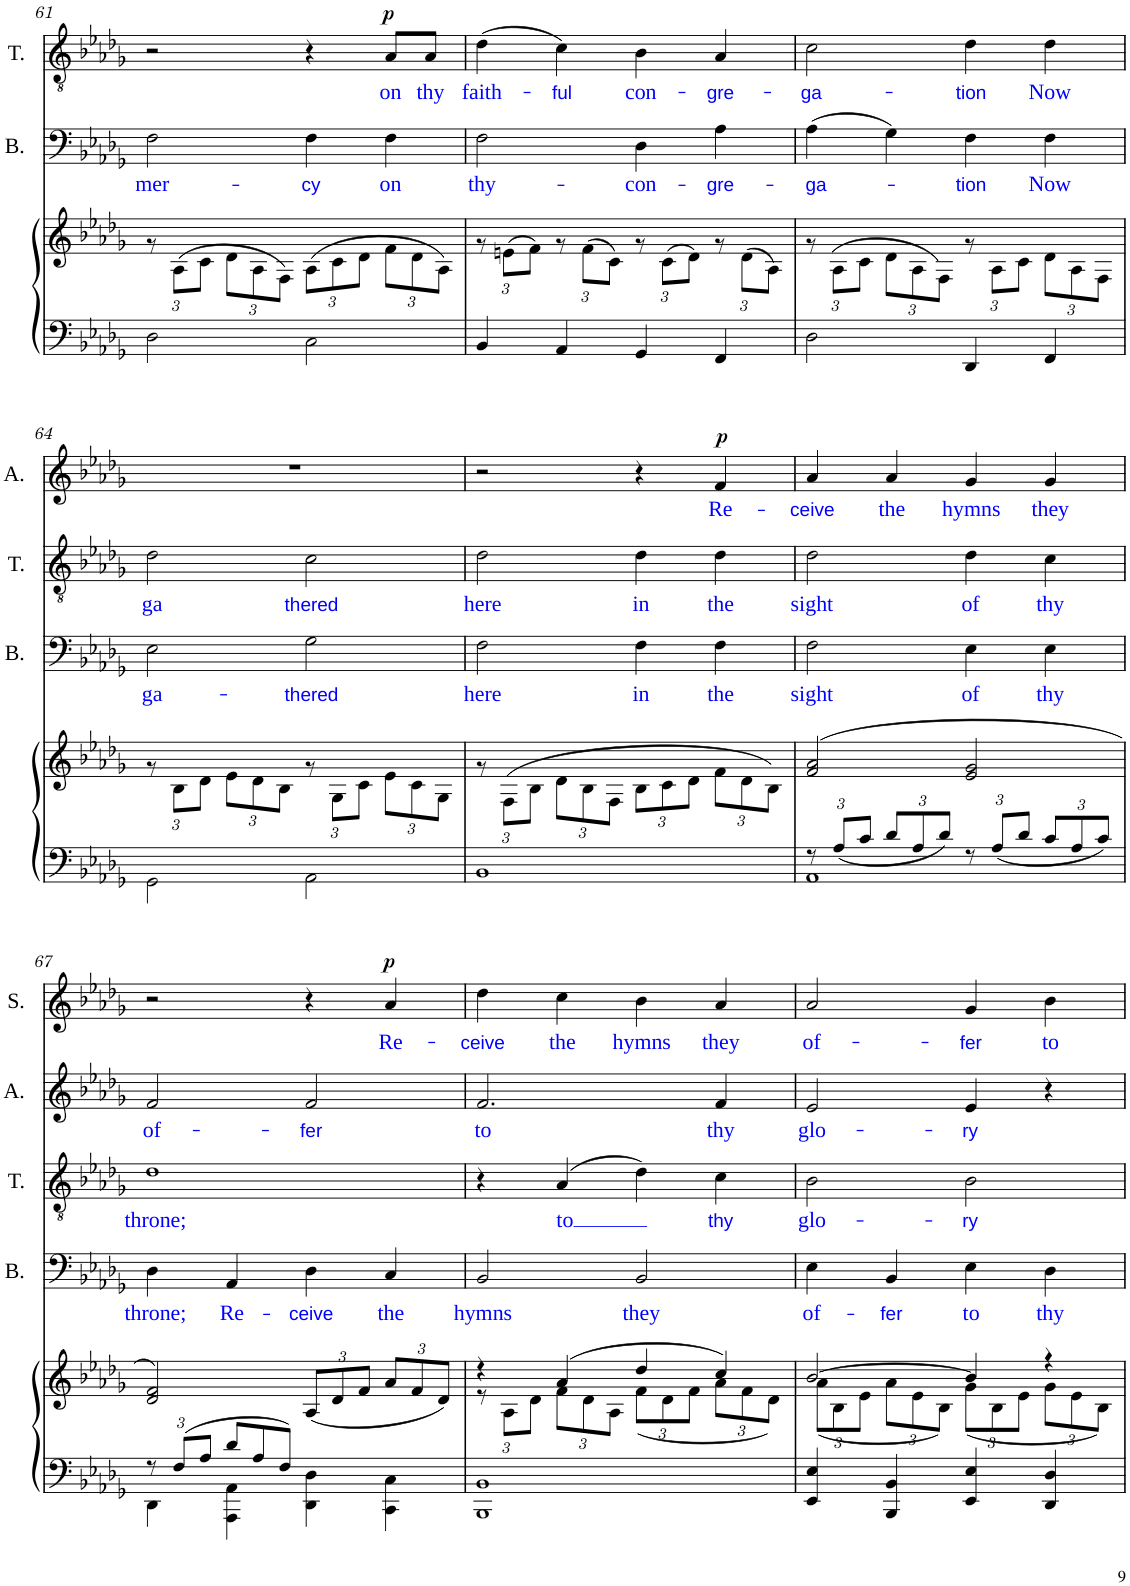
**kern	**kern	**kern	**text	**kern	**text	**dynam	**kern	**text	**dynam	**kern	**text	**dynam
*part5	*part5	*part4	*part4	*part3	*part3	*part3	*part2	*part2	*part2	*part1	*part1	*part1
*staff6	*staff5	*staff4	*staff4	*staff3	*staff3	*staff3	*staff2	*staff2	*staff2	*staff1	*staff1	*staff1
*I"Piano	*	*I"Bass	*	*I"Tenor	*	*	*I"Alto	*	*	*I"Soprano	*	*
*I'Pno	*	*I'B.	*	*I'T.	*	*	*I'A.	*	*	*I'S.	*	*
!!LO:PB:g=z
*clefF4	*clefG2	*clefF4	*	*clefGv2	*	*	*clefG2	*	*	*clefG2	*	*
*k[b-e-a-d-g-]	*k[b-e-a-d-g-]	*k[b-e-a-d-g-]	*	*k[b-e-a-d-g-]	*	*	*k[b-e-a-d-g-]	*	*	*k[b-e-a-d-g-]	*	*
*M4/4	*M4/4	*M4/4	*	*M4/4	*	*	*M4/4	*	*	*M4/4	*	*
=61	=61	=61	=61	=61	=61	=61	=61	=61	=61	=61	=61	=61
*^	*^	*	*	*	*	*	*	*	*	*	*	*
*	*	*	*Xbrackettup	*	*	*	*	*	*	*	*	*	*	*
!	!	!	!	!	!LO:LY:b:color=#0000FF	!	!	!	!	!	!	!	!	!
2D-\	1ryy	4ryy	12r	2F\	mer-	2r	.	.	1r	.	.	1r	.	.
.	.	.	(>12A-\L	.	.	.	.	.	.	.	.	.	.	.
.	.	.	12c\J	.	.	.	.	.	.	.	.	.	.	.
.	.	4ryy	12d-\L	.	.	.	.	.	.	.	.	.	.	.
.	.	.	12A-\	.	.	.	.	.	.	.	.	.	.	.
.	.	.	12F\J)	.	.	.	.	.	.	.	.	.	.	.
!	!	!	!	!	!LO:LY:b:color=#0000FF	!	!	!	!	!	!	!	!	!
2C\	.	2ryy	(>12A-\L	4F\	-cy	4r	.	.	.	.	.	.	.	.
.	.	.	12c\	.	.	.	.	.	.	.	.	.	.	.
.	.	.	12d-\J	.	.	.	.	.	.	.	.	.	.	.
!	!	!	!	!	!LO:LY:b:color=#0000FF	!	!LO:LY:b:color=#0000FF	!LO:DY:a	!	!	!	!	!	!
.	.	.	12f\L	4F\	on	8A-/L	on	p	.	.	.	.	.	.
.	.	.	12d-\	.	.	.	.	.	.	.	.	.	.	.
!	!	!	!	!	!	!	!LO:LY:b:color=#0000FF	!	!	!	!	!	!	!
.	.	.	.	.	.	8A-/J	thy	.	.	.	.	.	.	.
.	.	.	12A-\J)	.	.	.	.	.	.	.	.	.	.	.
=62	=62	=62	=62	=62	=62	=62	=62	=62	=62	=62	=62	=62	=62	=62
!	!	!	!	!	!LO:LY:b:color=#0000FF	!	!LO:LY:b:color=#0000FF	!	!	!	!	!	!	!
4BB-/	1ryy	4ryy	12r	2F\	thy-	(4d-\	faith-	.	1r	.	.	1r	.	.
.	.	.	(>12en\L	.	.	.	.	.	.	.	.	.	.	.
.	.	.	12f\J)	.	.	.	.	.	.	.	.	.	.	.
!	!	!	!	!	!	!	!LO:LY:b:color=#0000FF	!	!	!	!	!	!	!
4AA-/	.	4ryy	12r	.	.	4c\)	-ful	.	.	.	.	.	.	.
.	.	.	(>12f\L	.	.	.	.	.	.	.	.	.	.	.
.	.	.	12c\J)	.	.	.	.	.	.	.	.	.	.	.
!	!	!	!	!	!LO:LY:b:color=#0000FF	!	!LO:LY:b:color=#0000FF	!	!	!	!	!	!	!
4GG-/	.	2ryy	12r	4D-\	-con-	4B-\	con-	.	.	.	.	.	.	.
.	.	.	(>12c\L	.	.	.	.	.	.	.	.	.	.	.
.	.	.	12d-\J)	.	.	.	.	.	.	.	.	.	.	.
!	!	!	!	!	!LO:LY:b:color=#0000FF	!	!LO:LY:b:color=#0000FF	!	!	!	!	!	!	!
4FF/	.	.	12r	4A-\	-gre-	4A-/	-gre-	.	.	.	.	.	.	.
.	.	.	(>12d-\L	.	.	.	.	.	.	.	.	.	.	.
.	.	.	12A-\J)	.	.	.	.	.	.	.	.	.	.	.
=63	=63	=63	=63	=63	=63	=63	=63	=63	=63	=63	=63	=63	=63	=63
!	!	!	!	!	!LO:LY:b:color=#0000FF	!	!LO:LY:b:color=#0000FF	!	!	!	!	!	!	!
2D-\	1ryy	4ryy	12r	(4A-\	-ga-	2c\	-ga-	.	1r	.	.	1r	.	.
.	.	.	(>12A-\L	.	.	.	.	.	.	.	.	.	.	.
.	.	.	12c\J	.	.	.	.	.	.	.	.	.	.	.
.	.	4ryy	12d-\L	4G-\)	.	.	.	.	.	.	.	.	.	.
.	.	.	12A-\	.	.	.	.	.	.	.	.	.	.	.
.	.	.	12F\J)	.	.	.	.	.	.	.	.	.	.	.
!	!	!	!	!	!LO:LY:b:color=#0000FF	!	!LO:LY:b:color=#0000FF	!	!	!	!	!	!	!
4DD-/	.	2ryy	12r	4F\	-tion	4d-\	-tion	.	.	.	.	.	.	.
.	.	.	12A-\L	.	.	.	.	.	.	.	.	.	.	.
.	.	.	12c\J	.	.	.	.	.	.	.	.	.	.	.
!	!	!	!	!	!LO:LY:b:color=#0000FF	!	!LO:LY:b:color=#0000FF	!	!	!	!	!	!	!
4FF/	.	.	12d-\L	4F\	Now	4d-\	Now	.	.	.	.	.	.	.
.	.	.	12A-\	.	.	.	.	.	.	.	.	.	.	.
.	.	.	12F\J	.	.	.	.	.	.	.	.	.	.	.
!!LO:LB:g=z
=64	=64	=64	=64	=64	=64	=64	=64	=64	=64	=64	=64	=64	=64	=64
!	!	!	!	!	!LO:LY:b:color=#0000FF	!	!LO:LY:b:color=#0000FF	!	!	!	!	!	!	!
2GG-\	1ryy	4ryy	12r	2E-\	ga-	2d-\	ga	.	1r	.	.	1r	.	.
.	.	.	12B-\L	.	.	.	.	.	.	.	.	.	.	.
.	.	.	12d-\J	.	.	.	.	.	.	.	.	.	.	.
.	.	4ryy	12e-\L	.	.	.	.	.	.	.	.	.	.	.
.	.	.	12d-\	.	.	.	.	.	.	.	.	.	.	.
.	.	.	12B-\J	.	.	.	.	.	.	.	.	.	.	.
!	!	!	!	!	!LO:LY:b:color=#0000FF	!	!LO:LY:b:color=#0000FF	!	!	!	!	!	!	!
2AA-\	.	2ryy	12r	2G-\	-thered	2c\	thered	.	.	.	.	.	.	.
.	.	.	12G-\L	.	.	.	.	.	.	.	.	.	.	.
.	.	.	12c\J	.	.	.	.	.	.	.	.	.	.	.
.	.	.	12e-\L	.	.	.	.	.	.	.	.	.	.	.
.	.	.	12c\	.	.	.	.	.	.	.	.	.	.	.
.	.	.	12G-\J	.	.	.	.	.	.	.	.	.	.	.
=65	=65	=65	=65	=65	=65	=65	=65	=65	=65	=65	=65	=65	=65	=65
!	!	!	!	!	!LO:LY:b:color=#0000FF	!	!LO:LY:b:color=#0000FF	!	!	!	!	!	!	!
1BB-	1ryy	4ryy	12r	2F\	here	2d-\	here	.	2r	.	.	1r	.	.
.	.	.	(>12F\L	.	.	.	.	.	.	.	.	.	.	.
.	.	.	12B-\J	.	.	.	.	.	.	.	.	.	.	.
.	.	4ryy	12d-\L	.	.	.	.	.	.	.	.	.	.	.
.	.	.	12B-\	.	.	.	.	.	.	.	.	.	.	.
.	.	.	12F\J	.	.	.	.	.	.	.	.	.	.	.
!	!	!	!	!	!LO:LY:b:color=#0000FF	!	!LO:LY:b:color=#0000FF	!	!	!	!	!	!	!
.	.	2ryy	12B-\L	4F\	in	4d-\	in	.	4r	.	.	.	.	.
.	.	.	12c\	.	.	.	.	.	.	.	.	.	.	.
.	.	.	12d-\J	.	.	.	.	.	.	.	.	.	.	.
!	!	!	!	!	!LO:LY:b:color=#0000FF	!	!LO:LY:b:color=#0000FF	!	!	!LO:LY:b:color=#0000FF	!LO:DY:a	!	!	!
.	.	.	12f\L	4F\	the	4d-\	the	.	4f/	Re-	p	.	.	.
.	.	.	12d-\	.	.	.	.	.	.	.	.	.	.	.
.	.	.	12B-\J)	.	.	.	.	.	.	.	.	.	.	.
*	*	*v	*v	*	*	*	*	*	*	*	*	*	*	*
=66	=66	=66	=66	=66	=66	=66	=66	=66	=66	=66	=66	=66	=66
*Xbrackettup	*	*	*	*	*	*	*	*	*	*	*	*	*
*	*	*^	*	*	*	*	*	*	*	*	*	*	*
!	!	!	!	!	!LO:LY:b:color=#0000FF	!	!LO:LY:b:color=#0000FF	!	!	!LO:LY:b:color=#0000FF	!	!	!	!
*	*	*v	*v	*	*	*	*	*	*	*	*	*	*	*
12r	1AA-	(>2f/ 2a-/	2F\	sight	2d-\	sight	.	4a-/	-ceive	.	1r	.	.
12A-/L	.	.	.	.	.	.	.	.	.	.	.	.	.
12c/J	.	.	.	.	.	.	.	.	.	.	.	.	.
!	!	!	!	!	!	!	!	!	!LO:LY:b:color=#0000FF	!	!	!	!
12d-/L	.	.	.	.	.	.	.	4a-/	the	.	.	.	.
12A-/	.	.	.	.	.	.	.	.	.	.	.	.	.
12d-/J	.	.	.	.	.	.	.	.	.	.	.	.	.
!	!	!	!	!LO:LY:b:color=#0000FF	!	!LO:LY:b:color=#0000FF	!	!	!LO:LY:b:color=#0000FF	!	!	!	!
12r	.	2e-/ 2g-/	4E-\	of	4d-\	of	.	4g-/	hymns	.	.	.	.
12A-/L	.	.	.	.	.	.	.	.	.	.	.	.	.
12d-/J	.	.	.	.	.	.	.	.	.	.	.	.	.
!	!	!	!	!LO:LY:b:color=#0000FF	!	!LO:LY:b:color=#0000FF	!	!	!LO:LY:b:color=#0000FF	!	!	!	!
12c/L	.	.	4E-\	thy	4c\	thy	.	4g-/	they	.	.	.	.
12A-/	.	.	.	.	.	.	.	.	.	.	.	.	.
12c/J	.	.	.	.	.	.	.	.	.	.	.	.	.
!!LO:LB:g=z
=67	=67	=67	=67	=67	=67	=67	=67	=67	=67	=67	=67	=67	=67
!	!	!	!	!LO:LY:b:color=#0000FF	!	!LO:LY:b:color=#0000FF	!	!	!LO:LY:b:color=#0000FF	!	!	!	!
12r	4DD-\	2d-/ 2f/)	4D-\	throne;	1d-	throne;	.	2f/	of-	.	2r	.	.
12F/L	.	.	.	.	.	.	.	.	.	.	.	.	.
12A-/J	.	.	.	.	.	.	.	.	.	.	.	.	.
!	!	!	!	!LO:LY:b:color=#0000FF	!	!	!	!	!	!	!	!	!
12d-/L	4AAA-\ 4AA-\	.	4AA-/	Re-	.	.	.	.	.	.	.	.	.
12A-/	.	.	.	.	.	.	.	.	.	.	.	.	.
12F/J	.	.	.	.	.	.	.	.	.	.	.	.	.
!	!	!	!	!LO:LY:b:color=#0000FF	!	!	!	!	!LO:LY:b:color=#0000FF	!	!	!	!
2ryy	4DD-\ 4D-\	(12A-/L	4D-\	-ceive	.	.	.	2f/	-fer	.	4r	.	.
.	.	12d-/	.	.	.	.	.	.	.	.	.	.	.
.	.	12f/J	.	.	.	.	.	.	.	.	.	.	.
!	!	!	!	!LO:LY:b:color=#0000FF	!	!	!	!	!	!	!	!LO:LY:b:color=#0000FF	!LO:DY:a
.	4CC\ 4C\	12a-/L	4C/	the	.	.	.	.	.	.	4a-/	Re-	p
.	.	12f/	.	.	.	.	.	.	.	.	.	.	.
.	.	12d-/J)	.	.	.	.	.	.	.	.	.	.	.
=68	=68	=68	=68	=68	=68	=68	=68	=68	=68	=68	=68	=68	=68
*	*	*^	*	*	*	*	*	*	*	*	*	*	*
!	!	!	!	!	!LO:LY:b:color=#0000FF	!	!	!	!	!LO:LY:b:color=#0000FF	!	!	!LO:LY:b:color=#0000FF	!
1BBB- 1BB-	1ryy	4r	12r	2BB-/	hymns	4r	.	.	2.f/	to	.	4dd-\	-ceive	.
.	.	.	12A-\L	.	.	.	.	.	.	.	.	.	.	.
.	.	.	12d-\J	.	.	.	.	.	.	.	.	.	.	.
!	!	!	!	!	!	!	!LO:LY:b:color=#0000FF	!	!	!	!	!	!LO:LY:b:color=#0000FF	!
.	.	(4a-/	12f\L	.	.	(4A-/	to	.	.	.	.	4cc\	the	.
.	.	.	12d-\	.	.	.	.	.	.	.	.	.	.	.
.	.	.	12A-\J	.	.	.	.	.	.	.	.	.	.	.
!	!	!	!	!	!LO:LY:b:color=#0000FF	!	!	!	!	!	!	!	!LO:LY:b:color=#0000FF	!
.	.	4dd-/	(12f\L	2BB-/	they	4d-\)	.	.	.	.	.	4b-\	hymns	.
.	.	.	12d-\	.	.	.	.	.	.	.	.	.	.	.
.	.	.	12f\J	.	.	.	.	.	.	.	.	.	.	.
!	!	!	!	!	!	!	!LO:LY:b:color=#0000FF	!	!	!LO:LY:b:color=#0000FF	!	!	!LO:LY:b:color=#0000FF	!
.	.	4cc/)	12a-\L	.	.	4c\	thy	.	4f/	thy	.	4a-/	they	.
.	.	.	12f\	.	.	.	.	.	.	.	.	.	.	.
.	.	.	12d-\J)	.	.	.	.	.	.	.	.	.	.	.
=69	=69	=69	=69	=69	=69	=69	=69	=69	=69	=69	=69	=69	=69	=69
!	!	!	!	!	!LO:LY:b:color=#0000FF	!	!LO:LY:b:color=#0000FF	!	!	!LO:LY:b:color=#0000FF	!	!	!LO:LY:b:color=#0000FF	!
4EE-/ 4E-/	1ryy	[2b-/	(12a-\L	4E-\	of-	2B-\	glo-	.	2e-/	glo-	.	2a-/	of-	.
.	.	.	12B-\	.	.	.	.	.	.	.	.	.	.	.
.	.	.	12e-\J	.	.	.	.	.	.	.	.	.	.	.
!	!	!	!	!	!LO:LY:b:color=#0000FF	!	!	!	!	!	!	!	!	!
4BBB-/ 4BB-/	.	.	12a-\L	4BB-/	-fer	.	.	.	.	.	.	.	.	.
.	.	.	12e-\	.	.	.	.	.	.	.	.	.	.	.
.	.	.	12B-\J)	.	.	.	.	.	.	.	.	.	.	.
!	!	!	!	!	!LO:LY:b:color=#0000FF	!	!LO:LY:b:color=#0000FF	!	!	!LO:LY:b:color=#0000FF	!	!	!LO:LY:b:color=#0000FF	!
4EE-/ 4E-/	.	4b-/]	(12g-\L	4E-\	to	2B-\	-ry	.	4e-/	-ry	.	4g-/	-fer	.
.	.	.	12B-\	.	.	.	.	.	.	.	.	.	.	.
.	.	.	12e-\J	.	.	.	.	.	.	.	.	.	.	.
!	!	!	!	!	!LO:LY:b:color=#0000FF	!	!	!	!	!	!	!	!LO:LY:b:color=#0000FF	!
4DD-/ 4D-/	.	4r	12g-\L	4D-\	thy	.	.	.	4r	.	.	4b-\	to	.
.	.	.	12e-\	.	.	.	.	.	.	.	.	.	.	.
.	.	.	12B-\J)	.	.	.	.	.	.	.	.	.	.	.
*v	*v	*	*	*	*	*	*	*	*	*	*	*	*	*
*	*v	*v	*	*	*	*	*	*	*	*	*	*	*
=	=	=	=	=	=	=	=	=	=	=	=	=
*-	*-	*-	*-	*-	*-	*-	*-	*-	*-	*-	*-	*-
